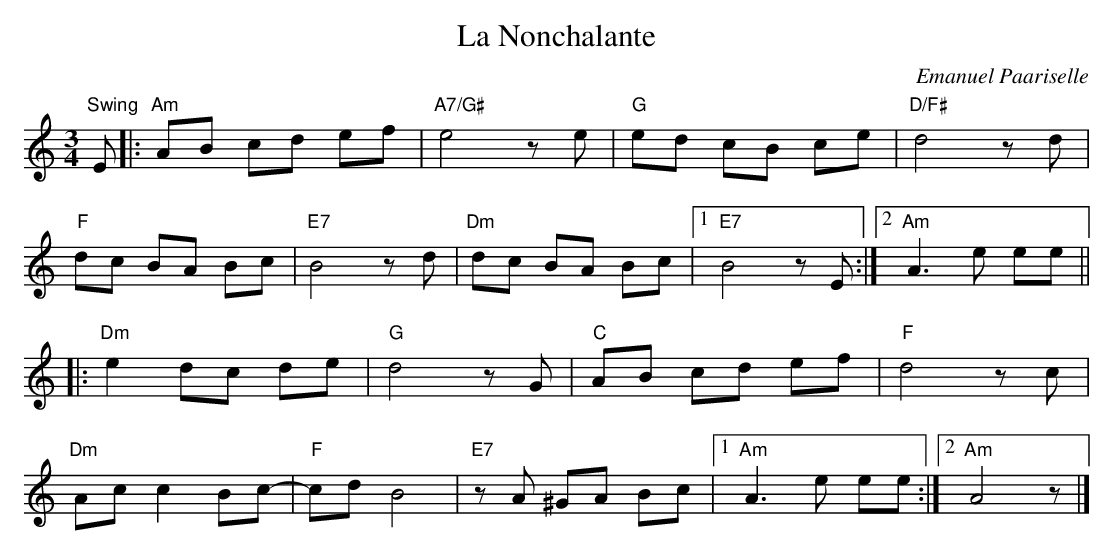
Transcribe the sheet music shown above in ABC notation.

X:1
T:La Nonchalante
C:Emanuel Paariselle
L:1/4
M:3/4
K:C
V:1
"^Swing" E/ |: "Am" A/B/ c/d/ e/f/ | "A7/G#" e2 z/ e/ | "G" e/d/ c/B/ c/e/ |  "D/F#" d2 z/ d/ |
"F" d/c/ B/A/ B/c/ | "E7" B2 z/ d/ | "Dm" d/c/ B/A/ B/c/ |1  "E7" B2 z/ E/ :|2 "Am" A3/2 e/ e/e/ ||
|:"Dm" e d/c/ d/e/ | "G" d2 z/ G/ |  "C" A/B/ c/d/ e/f/ | "F" d2 z/ c/ |
"Dm" A/c/ c B/c/- | "F" c/d/ B2 |  "E7" z/ A/ ^G/A/ B/c/ |1 "Am" A3/2 e/ e/e/ :|2 "Am" A2 z/ |]
